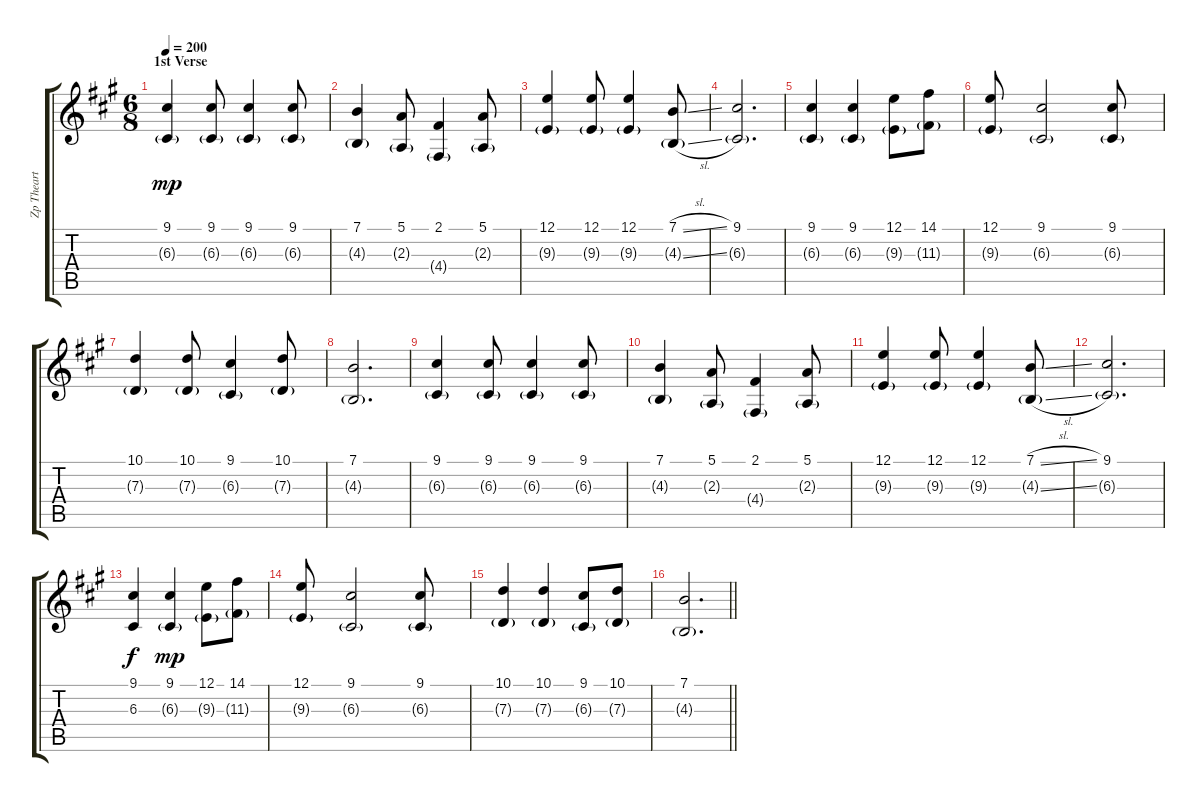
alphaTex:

\track ("Zp Theart | Delay" "Zp Theart ") {instrument pad8sweep}
\staff {score tabs}
\tuning (E4 B3 G3 D3 A2 E2) {hide}
\ts (6 8)
\section ("" "1st Verse")
\tempo 200
\clef g2
\ks a
(9.1 6.3{g}).4{dy mp} (9.1 6.3{g}).8 (9.1 6.3{g}).4 (9.1 6.3{g}).8 |
(7.1 4.3{g}).4 (5.1 2.3{g}).8 (2.1 4.4{g}).4 (5.1 2.3{g}).8 |
(12.1 9.3{g}).4 (12.1 9.3{g}).8 (12.1 9.3{g}).4 (7.1{sl} 4.3{sl g}).8 |
(9.1 6.3{g}).2{d} |
(9.1 6.3{g}).4 (9.1 6.3{g}).4 (12.1 9.3{g}).8 (14.1 11.3{g}).8 |
(12.1 9.3{g}).8 (9.1 6.3{g}).2 (9.1 6.3{g}).8 |
(10.1 7.3{g}).4 (10.1 7.3{g}).8 (9.1 6.3{g}).4 (10.1 7.3{g}).8 |
(7.1 4.3{g}).2{d} |
(9.1 6.3{g}).4 (9.1 6.3{g}).8 (9.1 6.3{g}).4 (9.1 6.3{g}).8 |
(7.1 4.3{g}).4 (5.1 2.3{g}).8 (2.1 4.4{g}).4 (5.1 2.3{g}).8 |
(12.1 9.3{g}).4 (12.1 9.3{g}).8 (12.1 9.3{g}).4 (7.1{sl} 4.3{sl g}).8 |
(9.1 6.3{g}).2{d} |
(9.1 6.3).4{dy f} (9.1 6.3{g}).4{dy mp} (12.1 9.3{g}).8 (14.1 11.3{g}).8 |
(12.1 9.3{g}).8 (9.1 6.3{g}).2 (9.1 6.3{g}).8 |
(10.1 7.3{g}).4 (10.1 7.3{g}).4 (9.1 6.3{g}).8 (10.1 7.3{g}).8 |
\barLineRight lightlight
(7.1 4.3{g}).2{d}
